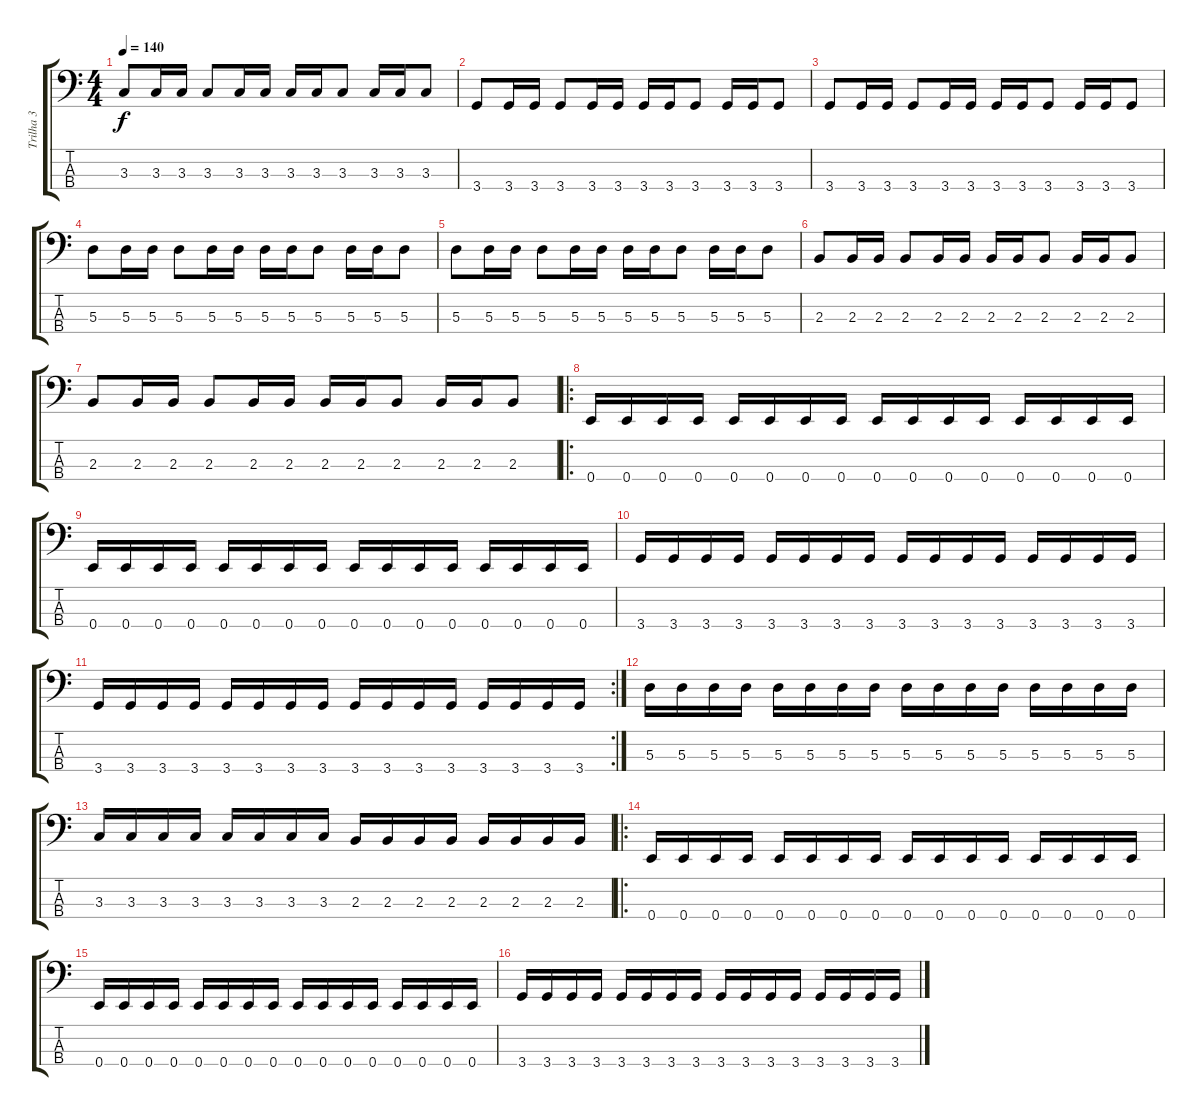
\track ("Trilha 3" "Trilha 3") {instrument electricbassfinger}
\staff {score tabs}
\tuning (G2 D2 A1 E1) {hide}
\ts (4 4)
\tempo 140
\clef f4
\ks c
3.3.8{dy f} 3.3.16 3.3.16 3.3.8 3.3.16 3.3.16 3.3.16 3.3.16 3.3.8 3.3.16 3.3.16 3.3.8 |
3.4.8 3.4.16 3.4.16 3.4.8 3.4.16 3.4.16 3.4.16 3.4.16 3.4.8 3.4.16 3.4.16 3.4.8 |
3.4.8 3.4.16 3.4.16 3.4.8 3.4.16 3.4.16 3.4.16 3.4.16 3.4.8 3.4.16 3.4.16 3.4.8 |
5.3.8 5.3.16 5.3.16 5.3.8 5.3.16 5.3.16 5.3.16 5.3.16 5.3.8 5.3.16 5.3.16 5.3.8 |
5.3.8 5.3.16 5.3.16 5.3.8 5.3.16 5.3.16 5.3.16 5.3.16 5.3.8 5.3.16 5.3.16 5.3.8 |
2.3.8 2.3.16 2.3.16 2.3.8 2.3.16 2.3.16 2.3.16 2.3.16 2.3.8 2.3.16 2.3.16 2.3.8 |
2.3.8 2.3.16 2.3.16 2.3.8 2.3.16 2.3.16 2.3.16 2.3.16 2.3.8 2.3.16 2.3.16 2.3.8 |
\ro
0.4.16 0.4.16 0.4.16 0.4.16 0.4.16 0.4.16 0.4.16 0.4.16 0.4.16 0.4.16 0.4.16 0.4.16 0.4.16 0.4.16 0.4.16 0.4.16 |
0.4.16 0.4.16 0.4.16 0.4.16 0.4.16 0.4.16 0.4.16 0.4.16 0.4.16 0.4.16 0.4.16 0.4.16 0.4.16 0.4.16 0.4.16 0.4.16 |
3.4.16 3.4.16 3.4.16 3.4.16 3.4.16 3.4.16 3.4.16 3.4.16 3.4.16 3.4.16 3.4.16 3.4.16 3.4.16 3.4.16 3.4.16 3.4.16 |
\rc 2
3.4.16 3.4.16 3.4.16 3.4.16 3.4.16 3.4.16 3.4.16 3.4.16 3.4.16 3.4.16 3.4.16 3.4.16 3.4.16 3.4.16 3.4.16 3.4.16 |
5.3.16 5.3.16 5.3.16 5.3.16 5.3.16 5.3.16 5.3.16 5.3.16 5.3.16 5.3.16 5.3.16 5.3.16 5.3.16 5.3.16 5.3.16 5.3.16 |
3.3.16 3.3.16 3.3.16 3.3.16 3.3.16 3.3.16 3.3.16 3.3.16 2.3.16 2.3.16 2.3.16 2.3.16 2.3.16 2.3.16 2.3.16 2.3.16 |
\ro
0.4.16 0.4.16 0.4.16 0.4.16 0.4.16 0.4.16 0.4.16 0.4.16 0.4.16 0.4.16 0.4.16 0.4.16 0.4.16 0.4.16 0.4.16 0.4.16 |
0.4.16 0.4.16 0.4.16 0.4.16 0.4.16 0.4.16 0.4.16 0.4.16 0.4.16 0.4.16 0.4.16 0.4.16 0.4.16 0.4.16 0.4.16 0.4.16 |
3.4.16 3.4.16 3.4.16 3.4.16 3.4.16 3.4.16 3.4.16 3.4.16 3.4.16 3.4.16 3.4.16 3.4.16 3.4.16 3.4.16 3.4.16 3.4.16
